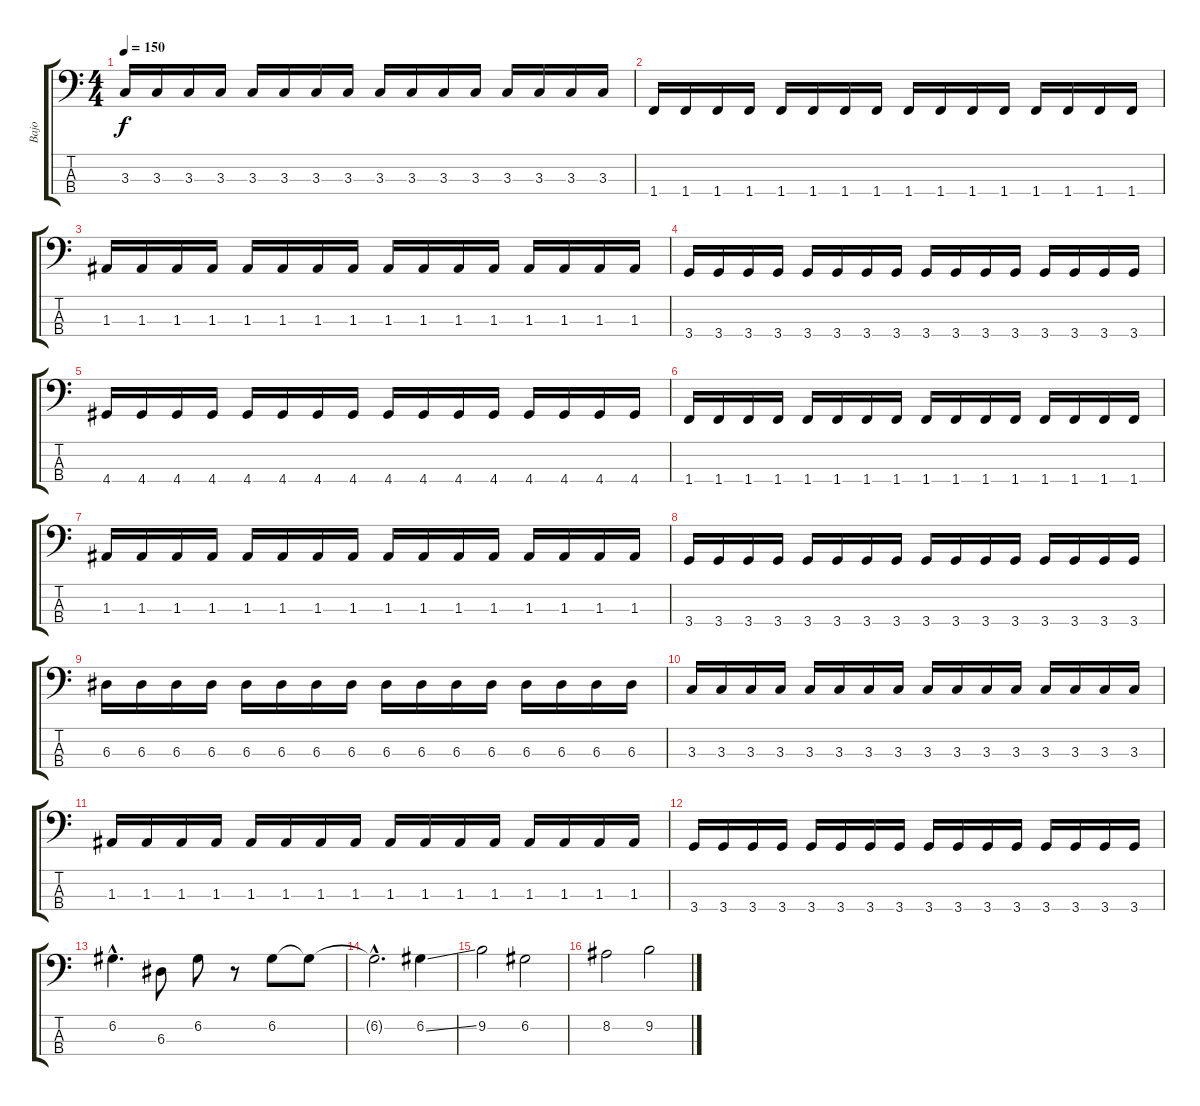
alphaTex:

\track ("Bajo" "Bajo") {instrument electricbassfinger}
\staff {score tabs}
\tuning (G2 D2 A1 E1) {hide}
\ts (4 4)
\tempo 150
\clef f4
\ks c
3.3.16{dy f} 3.3.16 3.3.16 3.3.16 3.3.16 3.3.16 3.3.16 3.3.16 3.3.16 3.3.16 3.3.16 3.3.16 3.3.16 3.3.16 3.3.16 3.3.16 |
1.4.16 1.4.16 1.4.16 1.4.16 1.4.16 1.4.16 1.4.16 1.4.16 1.4.16 1.4.16 1.4.16 1.4.16 1.4.16 1.4.16 1.4.16 1.4.16 |
1.3.16 1.3.16 1.3.16 1.3.16 1.3.16 1.3.16 1.3.16 1.3.16 1.3.16 1.3.16 1.3.16 1.3.16 1.3.16 1.3.16 1.3.16 1.3.16 |
3.4.16 3.4.16 3.4.16 3.4.16 3.4.16 3.4.16 3.4.16 3.4.16 3.4.16 3.4.16 3.4.16 3.4.16 3.4.16 3.4.16 3.4.16 3.4.16 |
4.4.16 4.4.16 4.4.16 4.4.16 4.4.16 4.4.16 4.4.16 4.4.16 4.4.16 4.4.16 4.4.16 4.4.16 4.4.16 4.4.16 4.4.16 4.4.16 |
1.4.16 1.4.16 1.4.16 1.4.16 1.4.16 1.4.16 1.4.16 1.4.16 1.4.16 1.4.16 1.4.16 1.4.16 1.4.16 1.4.16 1.4.16 1.4.16 |
1.3.16 1.3.16 1.3.16 1.3.16 1.3.16 1.3.16 1.3.16 1.3.16 1.3.16 1.3.16 1.3.16 1.3.16 1.3.16 1.3.16 1.3.16 1.3.16 |
3.4.16 3.4.16 3.4.16 3.4.16 3.4.16 3.4.16 3.4.16 3.4.16 3.4.16 3.4.16 3.4.16 3.4.16 3.4.16 3.4.16 3.4.16 3.4.16 |
6.3.16 6.3.16 6.3.16 6.3.16 6.3.16 6.3.16 6.3.16 6.3.16 6.3.16 6.3.16 6.3.16 6.3.16 6.3.16 6.3.16 6.3.16 6.3.16 |
3.3.16 3.3.16 3.3.16 3.3.16 3.3.16 3.3.16 3.3.16 3.3.16 3.3.16 3.3.16 3.3.16 3.3.16 3.3.16 3.3.16 3.3.16 3.3.16 |
1.3.16 1.3.16 1.3.16 1.3.16 1.3.16 1.3.16 1.3.16 1.3.16 1.3.16 1.3.16 1.3.16 1.3.16 1.3.16 1.3.16 1.3.16 1.3.16 |
3.4.16 3.4.16 3.4.16 3.4.16 3.4.16 3.4.16 3.4.16 3.4.16 3.4.16 3.4.16 3.4.16 3.4.16 3.4.16 3.4.16 3.4.16 3.4.16 |
6.2{hac}.4{d} 6.3.8 6.2.8 r.8 6.2.8 6.2{t}.8 |
6.2{hac t}.2{d} 6.2{ss}.4 |
9.2.2 6.2.2 |
8.2.2 9.2.2
